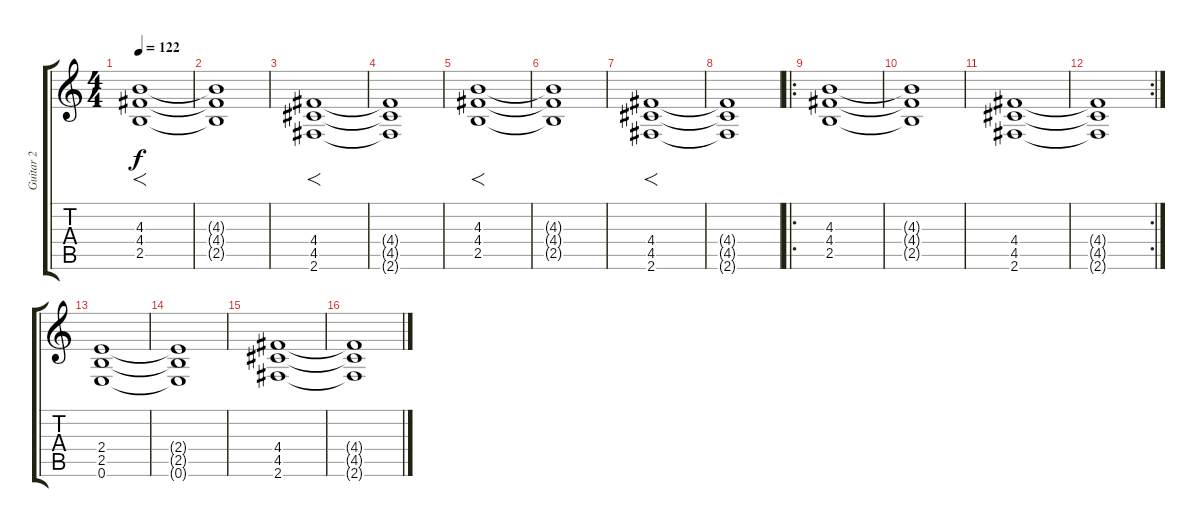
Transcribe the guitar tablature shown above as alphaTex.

\track ("Guitar 2" "Guitar 2") {instrument distortionguitar}
\staff {score tabs}
\tuning (E4 B3 G3 D3 A2 E2) {hide}
\ts (4 4)
\tempo 122
\clef g2
\ks c
(4.3 4.4 2.5).1{f dy f volume 13 balance 8 instrument stringensemble2} |
(4.3{t} 4.4{t} 2.5{t}).1 |
(4.4 4.5 2.6).1{f volume 13 balance 8 instrument stringensemble2} |
(4.4{t} 4.5{t} 2.6{t}).1 |
(4.3 4.4 2.5).1{f volume 13 balance 8 instrument stringensemble2} |
(4.3{t} 4.4{t} 2.5{t}).1 |
(4.4 4.5 2.6).1{f volume 13 balance 8 instrument stringensemble2} |
(4.4{t} 4.5{t} 2.6{t}).1 |
\ro
(4.3 4.4 2.5).1{volume 16 balance 10 instrument distortionguitar} |
(4.3{t} 4.4{t} 2.5{t}).1 |
(4.4 4.5 2.6).1 |
\rc 2
(4.4{t} 4.5{t} 2.6{t}).1 |
(2.4 2.5 0.6).1 |
(2.4{t} 2.5{t} 0.6{t}).1 |
(4.4 4.5 2.6).1 |
(4.4{t} 4.5{t} 2.6{t}).1
